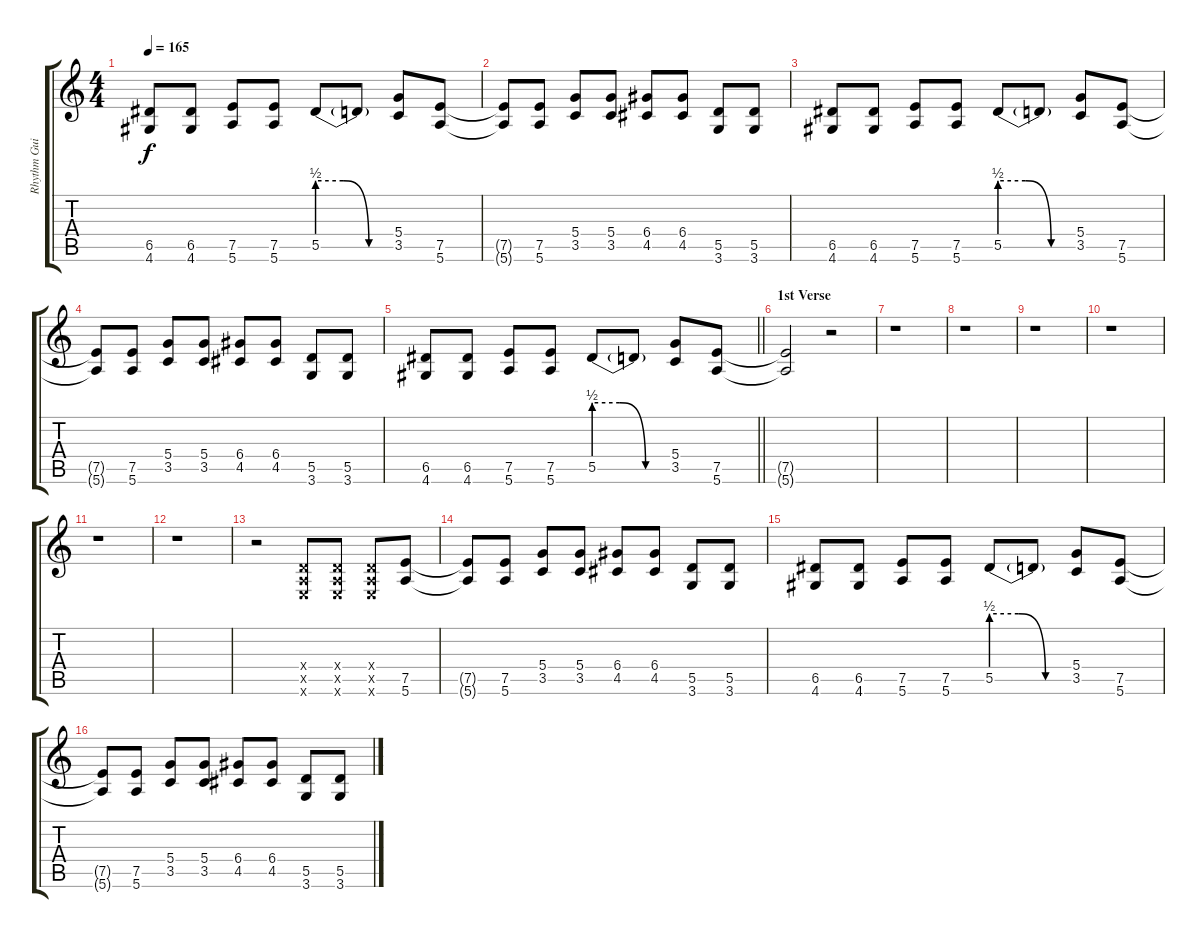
\track ("Rhythm Guitar (Dave)" "Rhythm Gui") {instrument overdrivenguitar}
\staff {score tabs}
\tuning (E4 B3 G3 D3 A2 E2) {hide}
\ts (4 4)
\tempo 165
\clef g2
\ks c
(6.5 4.6).8{dy f} (6.5 4.6).8 (7.5 5.6).8 (7.5 5.6).8 5.5{be (custom 0 2 20 2 40 0 60 0)}.8 5.5{t}.8 (5.4 3.5).8 (7.5 5.6).8 |
(7.5{t} 5.6{t}).8 (7.5 5.6).8 (5.4 3.5).8 (5.4 3.5).8 (6.4 4.5).8 (6.4 4.5).8 (5.5 3.6).8 (5.5 3.6).8 |
(6.5 4.6).8 (6.5 4.6).8 (7.5 5.6).8 (7.5 5.6).8 5.5{be (custom 0 2 20 2 40 0 60 0)}.8 5.5{t}.8 (5.4 3.5).8 (7.5 5.6).8 |
(7.5{t} 5.6{t}).8 (7.5 5.6).8 (5.4 3.5).8 (5.4 3.5).8 (6.4 4.5).8 (6.4 4.5).8 (5.5 3.6).8 (5.5 3.6).8 |
\barLineRight lightlight
(6.5 4.6).8 (6.5 4.6).8 (7.5 5.6).8 (7.5 5.6).8 5.5{be (custom 0 2 20 2 40 0 60 0)}.8 5.5{t}.8 (5.4 3.5).8 (7.5 5.6).8 |
\section ("" "1st Verse")
(7.5{t} 5.6{t}).2 r.2 |
r.1 |
r.1 |
r.1 |
r.1 |
r.1 |
r.1 |
r.2 (0.4{x} 0.5{x} 0.6{x}).8 (0.4{x} 0.5{x} 0.6{x}).8 (0.4{x} 0.5{x} 0.6{x}).8 (7.5 5.6).8 |
(7.5{t} 5.6{t}).8 (7.5 5.6).8 (5.4 3.5).8 (5.4 3.5).8 (6.4 4.5).8 (6.4 4.5).8 (5.5 3.6).8 (5.5 3.6).8 |
(6.5 4.6).8 (6.5 4.6).8 (7.5 5.6).8 (7.5 5.6).8 5.5{be (custom 0 2 20 2 40 0 60 0)}.8 5.5{t}.8 (5.4 3.5).8 (7.5 5.6).8 |
(7.5{t} 5.6{t}).8 (7.5 5.6).8 (5.4 3.5).8 (5.4 3.5).8 (6.4 4.5).8 (6.4 4.5).8 (5.5 3.6).8 (5.5 3.6).8
